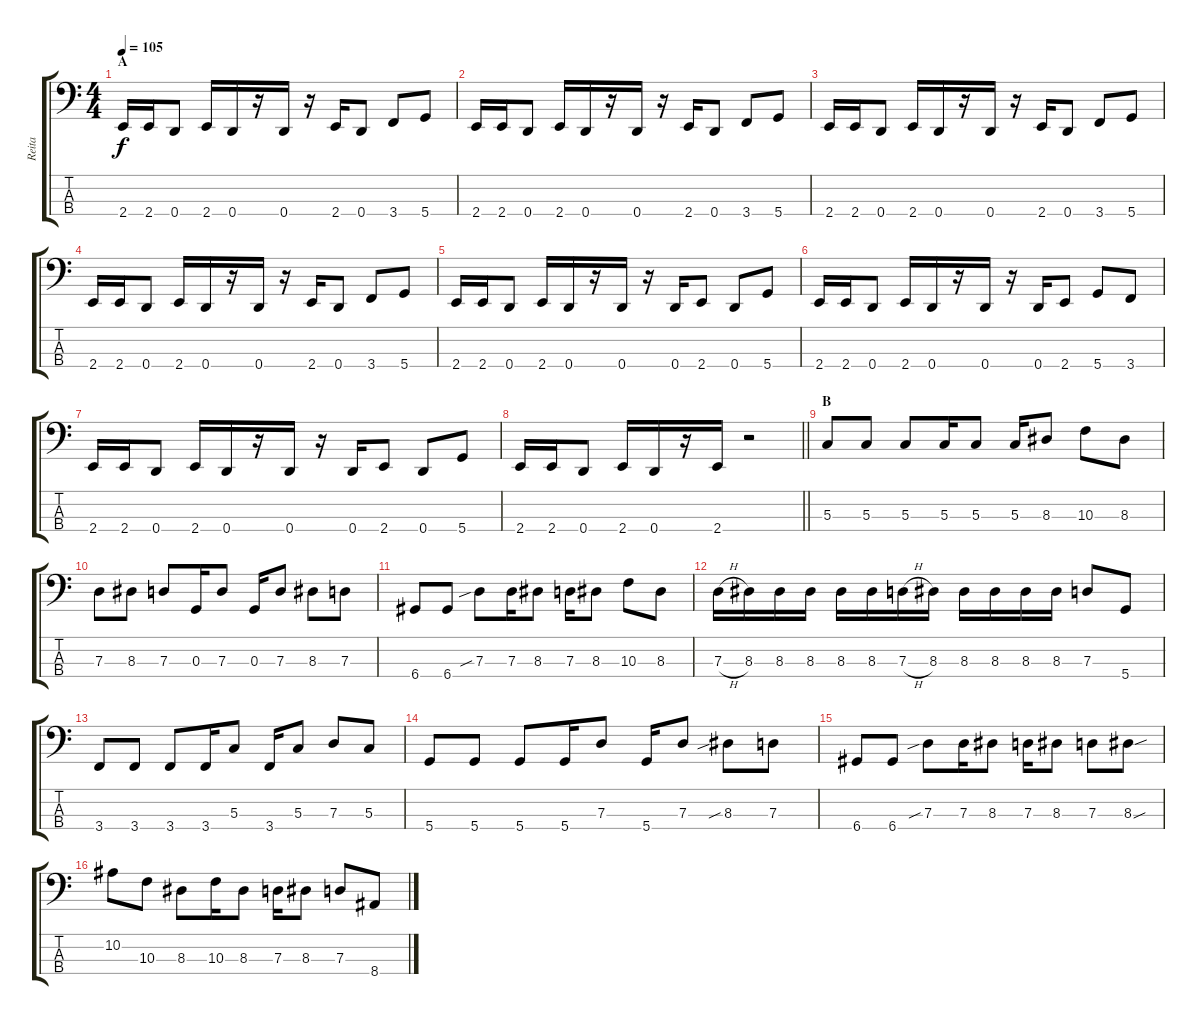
\track ("Reita" "Reita") {instrument electricbasspick}
\staff {score tabs}
\tuning (F2 C2 G1 D1) {hide}
\ts (4 4)
\section ("" "A")
\tempo 105
\clef f4
\ks c
2.4.16{dy f} 2.4.16 0.4.8 2.4.16 0.4.16 r.16 0.4.16 r.16 2.4.16 0.4.8 3.4.8 5.4.8 |
2.4.16 2.4.16 0.4.8 2.4.16 0.4.16 r.16 0.4.16 r.16 2.4.16 0.4.8 3.4.8 5.4.8 |
2.4.16 2.4.16 0.4.8 2.4.16 0.4.16 r.16 0.4.16 r.16 2.4.16 0.4.8 3.4.8 5.4.8 |
2.4.16 2.4.16 0.4.8 2.4.16 0.4.16 r.16 0.4.16 r.16 2.4.16 0.4.8 3.4.8 5.4.8 |
2.4.16 2.4.16 0.4.8 2.4.16 0.4.16 r.16 0.4.16 r.16 0.4.16 2.4.8 0.4.8 5.4.8 |
2.4.16 2.4.16 0.4.8 2.4.16 0.4.16 r.16 0.4.16 r.16 0.4.16 2.4.8 5.4.8 3.4.8 |
2.4.16 2.4.16 0.4.8 2.4.16 0.4.16 r.16 0.4.16 r.16 0.4.16 2.4.8 0.4.8 5.4.8 |
\barLineRight lightlight
2.4.16 2.4.16 0.4.8 2.4.16 0.4.16 r.16 2.4.16 r.2 |
\section ("" "B")
5.3.8 5.3.8 5.3.8 5.3.16 5.3.8 5.3.16 8.3.8 10.3.8 8.3.8 |
7.3.8 8.3.8 7.3.8 0.3.16 7.3.8 0.3.16 7.3.8 8.3.8 7.3.8 |
6.4.8 6.4.8 7.3{sib}.8 7.3.16 8.3.8 7.3.16 8.3.8 10.3.8 8.3.8 |
7.3{h}.16 8.3.16 8.3.16 8.3.16 8.3.16 8.3.16 7.3{h}.16 8.3.16 8.3.16 8.3.16 8.3.16 8.3.16 7.3.8 5.4.8 |
3.4.8 3.4.8 3.4.8 3.4.16 5.3.8 3.4.16 5.3.8 7.3.8 5.3.8 |
5.4.8 5.4.8 5.4.8 5.4.16 7.3.8 5.4.16 7.3.8 8.3{sib}.8 7.3.8 |
6.4.8 6.4.8 7.3{sib}.8 7.3.16 8.3.8 7.3.16 8.3.8 7.3.8 8.3{sou}.8 |
10.2.8 10.3.8 8.3.8 10.3.16 8.3.8 7.3.16 8.3.8 7.3.8 8.4.8
